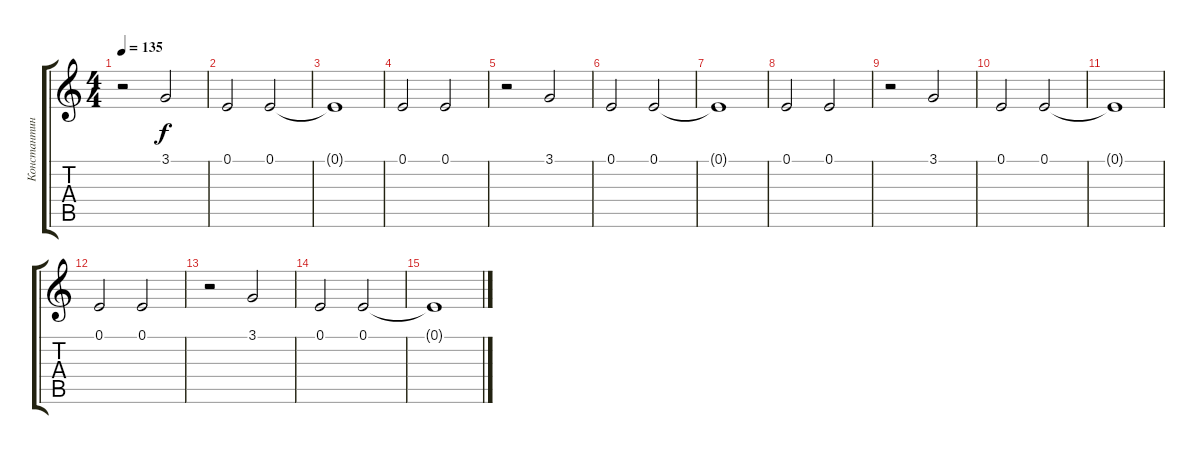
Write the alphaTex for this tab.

\track ("Константин Бекрев (программирование)" "Константин") {instrument tubularbells}
\staff {score tabs}
\tuning (E4 B3 G3 D3 A2 E2) {hide}
\ts (4 4)
\tempo 135
\clef g2
\ks c
r.2{dy f} 3.1.2 |
0.1.2 0.1.2 |
0.1{t}.1 |
0.1.2 0.1.2 |
r.2 3.1.2 |
0.1.2 0.1.2 |
0.1{t}.1 |
0.1.2 0.1.2 |
r.2 3.1.2 |
0.1.2 0.1.2 |
0.1{t}.1 |
0.1.2 0.1.2 |
r.2 3.1.2 |
0.1.2 0.1.2 |
0.1{t}.1
